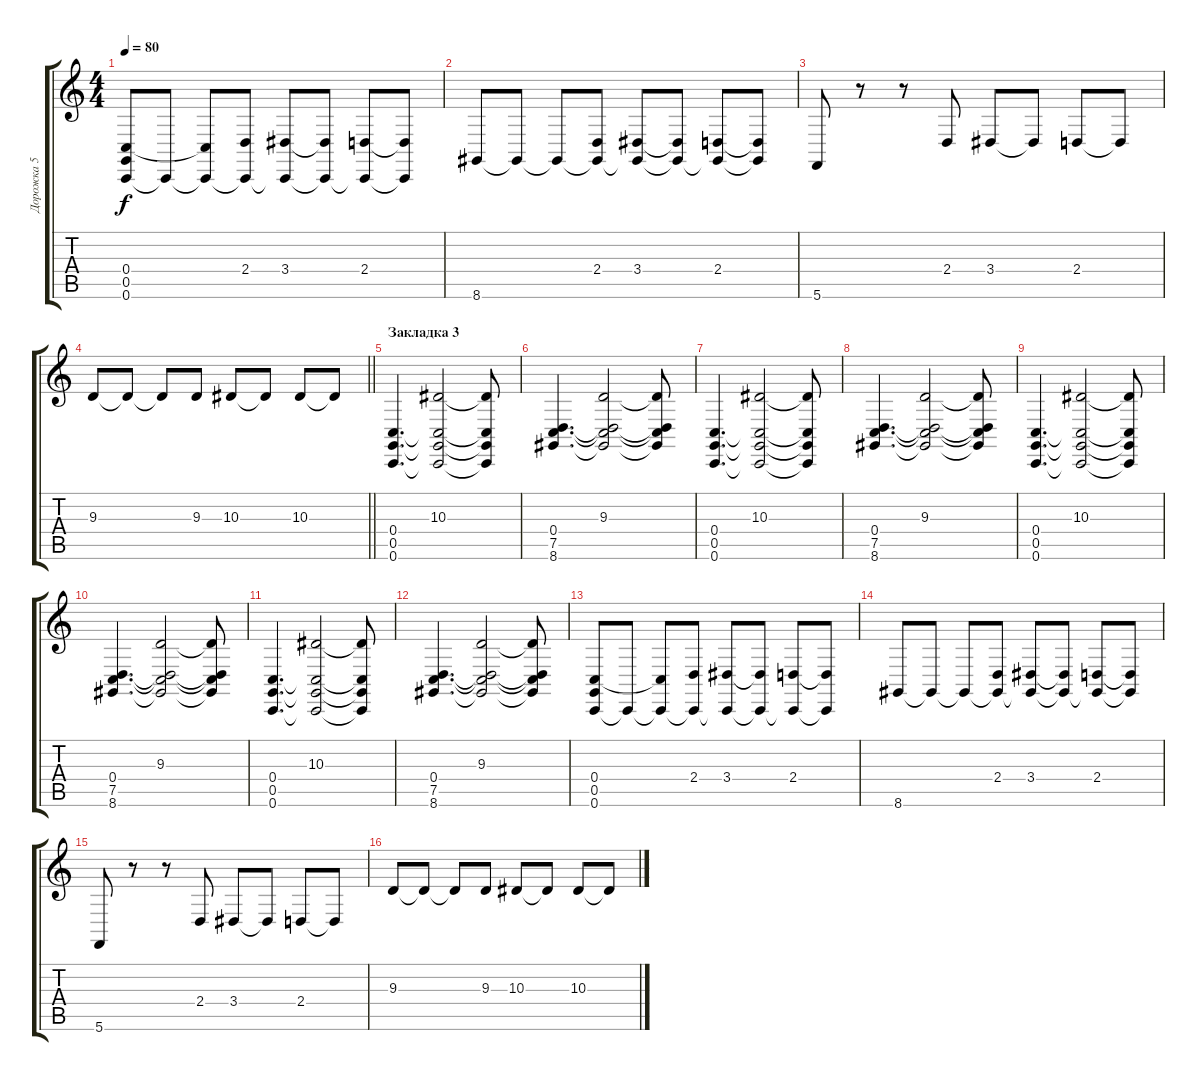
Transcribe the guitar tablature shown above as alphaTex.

\track ("Дорожка 5" "Дорожка 5") {instrument stringensemble1}
\staff {score tabs}
\tuning (D4 A3 F3 C3 G2 C2) {hide}
\ts (4 4)
\tempo 80
\clef g2
\ks c
(0.4 0.5 0.6).8{dy f} 0.6{t}.8 (0.4{t} 0.6{t}).8 (2.4 0.6{t}).8 (3.4 0.6{t}).8 (3.4{t} 0.6{t}).8 (2.4 0.6{t}).8 (2.4{t} 0.6{t}).8 |
8.6.8 8.6{t}.8 8.6{t}.8 (2.4 8.6{t}).8 (3.4 8.6{t}).8 (3.4{t} 8.6{t}).8 (2.4 8.6{t}).8 (2.4{t} 8.6{t}).8 |
5.6.8 r.8 r.8 2.4.8 3.4.8 3.4{t}.8 2.4.8 2.4{t}.8 |
\barLineRight lightlight
9.3.8 9.3{t}.8 9.3{t}.8 9.3.8 10.3.8 10.3{t}.8 10.3.8 10.3{t}.8 |
\section ("" "Закладка 3")
(0.4 0.5 0.6).4{d} (10.3 0.4{t} 0.5{t} 0.6{t}).2 (10.3{t} 0.4{t} 0.5{t} 0.6{t}).8 |
(0.4 7.5 8.6).4{d} (9.3 0.4{t} 7.5{t} 8.6{t}).2 (9.3{t} 0.4{t} 7.5{t} 8.6{t}).8 |
(0.4 0.5 0.6).4{d} (10.3 0.4{t} 0.5{t} 0.6{t}).2 (10.3{t} 0.4{t} 0.5{t} 0.6{t}).8 |
(0.4 7.5 8.6).4{d} (9.3 0.4{t} 7.5{t} 8.6{t}).2 (9.3{t} 0.4{t} 7.5{t} 8.6{t}).8 |
(0.4 0.5 0.6).4{d} (10.3 0.4{t} 0.5{t} 0.6{t}).2 (10.3{t} 0.4{t} 0.5{t} 0.6{t}).8 |
(0.4 7.5 8.6).4{d} (9.3 0.4{t} 7.5{t} 8.6{t}).2 (9.3{t} 0.4{t} 7.5{t} 8.6{t}).8 |
(0.4 0.5 0.6).4{d} (10.3 0.4{t} 0.5{t} 0.6{t}).2 (10.3{t} 0.4{t} 0.5{t} 0.6{t}).8 |
(0.4 7.5 8.6).4{d} (9.3 0.4{t} 7.5{t} 8.6{t}).2 (9.3{t} 0.4{t} 7.5{t} 8.6{t}).8 |
(0.4 0.5 0.6).8 0.6{t}.8 (0.4{t} 0.6{t}).8 (2.4 0.6{t}).8 (3.4 0.6{t}).8 (3.4{t} 0.6{t}).8 (2.4 0.6{t}).8 (2.4{t} 0.6{t}).8 |
8.6.8 8.6{t}.8 8.6{t}.8 (2.4 8.6{t}).8 (3.4 8.6{t}).8 (3.4{t} 8.6{t}).8 (2.4 8.6{t}).8 (2.4{t} 8.6{t}).8 |
5.6.8 r.8 r.8 2.4.8 3.4.8 3.4{t}.8 2.4.8 2.4{t}.8 |
9.3.8 9.3{t}.8 9.3{t}.8 9.3.8 10.3.8 10.3{t}.8 10.3.8 10.3{t}.8
